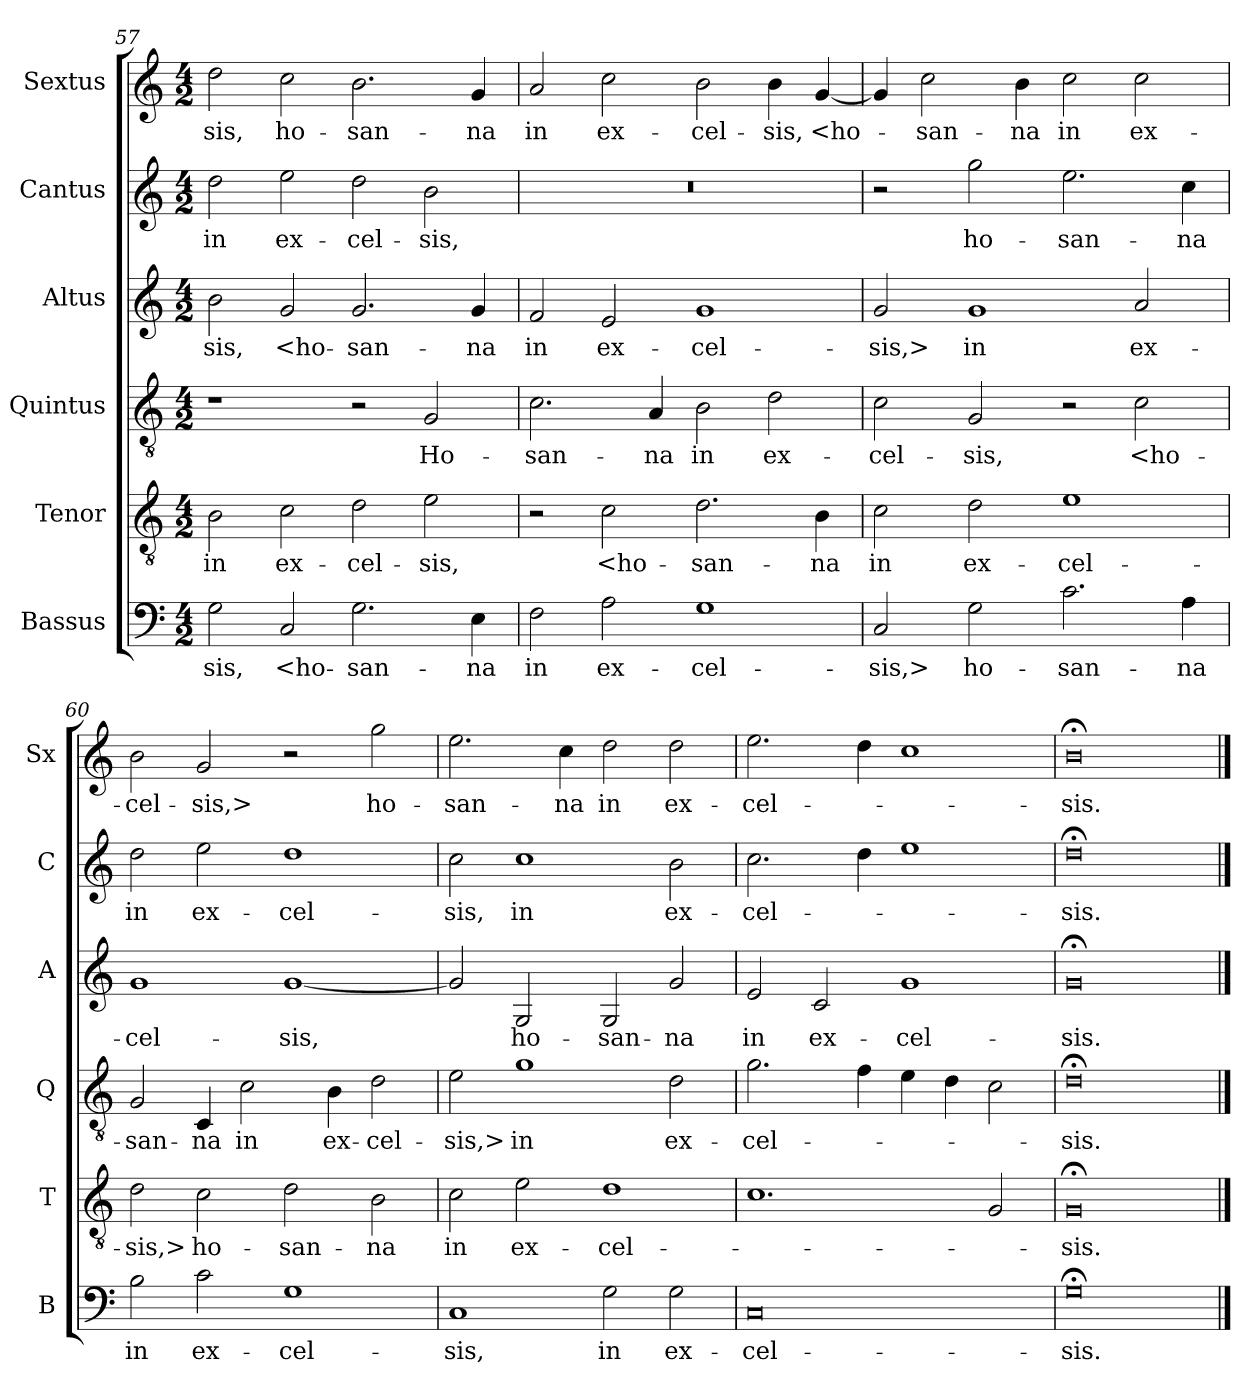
**kern	**text	**kern	**text	**kern	**text	**kern	**text	**kern	**text	**kern	**text
*part6	*part6	*part5	*part5	*part4	*part4	*part3	*part3	*part2	*part2	*part1	*part1
*staff6	*staff6	*staff5	*staff5	*staff4	*staff4	*staff3	*staff3	*staff2	*staff2	*staff1	*staff1
*I"Bassus	*	*I"Tenor	*	*I"Quintus	*	*I"Altus	*	*I"Cantus	*	*I"Sextus	*
*I'B	*	*I'T	*	*I'Q	*	*I'A	*	*I'C	*	*I'Sx	*
*clefF4	*	*clefGv2	*	*clefGv2	*	*clefG2	*	*clefG2	*	*clefG2	*
*	*	*ITrd7c12	*	*ITrd7c12	*	*	*	*	*	*	*
*k[]	*	*k[]	*	*k[]	*	*k[]	*	*k[]	*	*k[]	*
*C:	*	*C:	*	*C:	*	*C:	*	*C:	*	*C:	*
*M4/2	*	*M4/2	*	*M4/2	*	*M4/2	*	*M4/2	*	*M4/2	*
=57	=57	=57	=57	=57	=57	=57	=57	=57	=57	=57	=57
2G\	-sis,	2BB\	in	1r	.	2b\	-sis,	2dd\	in	2dd\	-sis,
2C/	<ho-	2C\	ex-	.	.	2g/	<ho-	2ee\	ex-	2cc\	ho-
2.G\	-san-	2D\	-cel-	2r	.	2.g/	-san-	2dd\	-cel-	2.b\	-san-
.	.	2E\	-sis,	2GG/	Ho-	.	.	2b\	-sis,	.	.
4E\	-na	.	.	.	.	4g/	-na	.	.	4g/	-na
=58	=58	=58	=58	=58	=58	=58	=58	=58	=58	=58	=58
2F\	in	2r	.	2.C\	-san-	2f/	in	0r	.	2a/	in
2A\	ex-	2C\	<ho-	.	.	2e/	ex-	.	.	2cc\	ex-
.	.	.	.	4AA/	-na	.	.	.	.	.	.
1G\	-cel-	2.D\	-san-	2BB\	in	1g/	-cel-	.	.	2b\	-cel-
.	.	.	.	2D\	ex-	.	.	.	.	4b\	-sis,
.	.	4BB\	-na	.	.	.	.	.	.	[4g/	<ho-
=59	=59	=59	=59	=59	=59	=59	=59	=59	=59	=59	=59
2C/	-sis,>	2C\	in	2C\	-cel-	2g/	-sis,>	2r	.	4g/]	.
.	.	.	.	.	.	.	.	.	.	2cc\	-san-
2G\	ho-	2D\	ex-	2GG/	-sis,	1g/	in	2gg\	ho-	.	.
.	.	.	.	.	.	.	.	.	.	4b\	-na
2.c\	-san-	1E\	-cel-	2r	.	.	.	2.ee\	-san-	2cc\	in
.	.	.	.	2C\	<ho-	2a/	ex-	.	.	2cc\	ex-
4A\	-na	.	.	.	.	.	.	4cc\	-na	.	.
=60	=60	=60	=60	=60	=60	=60	=60	=60	=60	=60	=60
2B\	in	2D\	-sis,>	2GG/	-san-	1g/	-cel-	2dd\	in	2b\	-cel-
2c\	ex-	2C\	ho-	4CC/	-na	.	.	2ee\	ex-	2g/	-sis,>
.	.	.	.	2C\	in	.	.	.	.	.	.
1G\	-cel-	2D\	-san-	.	.	[1g/	-sis,	1dd\	-cel-	2r	.
.	.	.	.	4BB\	ex-	.	.	.	.	.	.
.	.	2BB\	-na	2D\	-cel-	.	.	.	.	2gg\	ho-
=61	=61	=61	=61	=61	=61	=61	=61	=61	=61	=61	=61
1C/	-sis,	2C\	in	2E\	-sis,>	2g/]	.	2cc\	-sis,	2.ee\	-san-
.	.	2E\	ex-	1G\	in	2G/	ho-	1cc\	in	.	.
.	.	.	.	.	.	.	.	.	.	4cc\	-na
2G\	in	1D\	-cel-	.	.	2G/	-san-	.	.	2dd\	in
2G\	ex-	.	.	2D\	ex-	2g/	-na	2b\	ex-	2dd\	ex-
=62	=62	=62	=62	=62	=62	=62	=62	=62	=62	=62	=62
0C/	-cel-	1.C\	.	2.G\	-cel-	2e/	in	2.cc\	-cel-	2.ee\	-cel-
.	.	.	.	.	.	2c/	ex-	.	.	.	.
.	.	.	.	4F\	.	.	.	4dd\	.	4dd\	.
.	.	.	.	4E\	.	1g/	-cel-	1ee\	.	1cc\	.
.	.	.	.	4D\	.	.	.	.	.	.	.
.	.	2GG/	.	2C\	.	.	.	.	.	.	.
=63	=63	=63	=63	=63	=63	=63	=63	=63	=63	=63	=63
0G;<\	-sis.	0GG;</	-sis.	0D;<\	-sis.	0g;</	-sis.	0dd;<\	-sis.	0b;<\	-sis.
==	==	==	==	==	==	==	==	==	==	==	==
*-	*-	*-	*-	*-	*-	*-	*-	*-	*-	*-	*-
